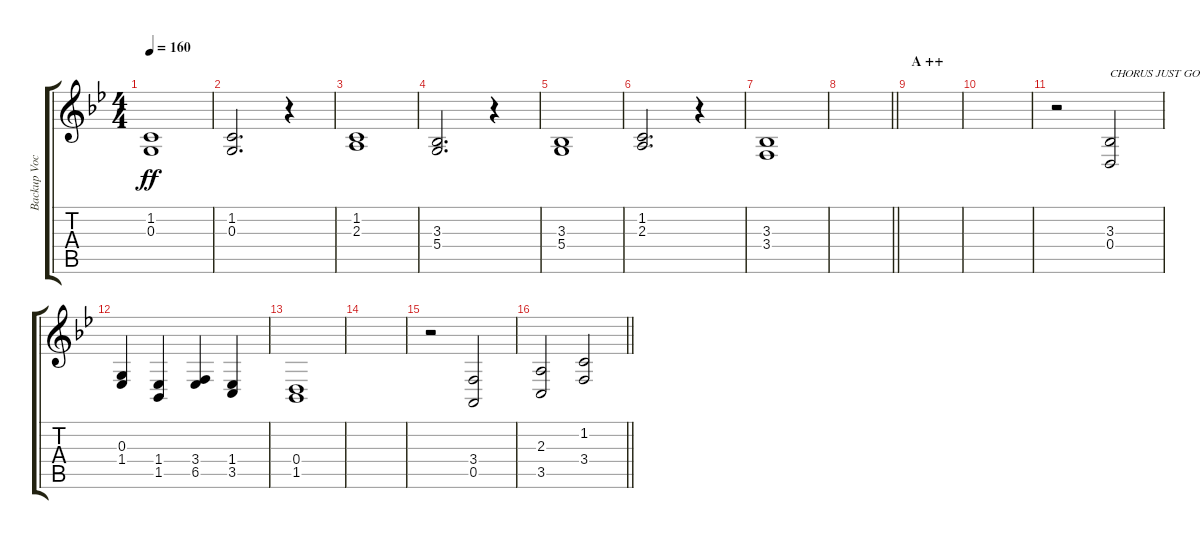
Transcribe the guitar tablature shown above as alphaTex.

\track ("Backup Vocals" "Backup Voc") {instrument altosax}
\staff {score tabs}
\tuning (E4 B3 G3 D3 A2 E2) {hide}
\ts (4 4)
\tempo 160
\clef g2
\ks bb
(1.2 0.3).1{dy ff} |
(1.2 0.3).2{d} r.4 |
(1.2 2.3).1 |
(3.3 5.4).2{d} r.4 |
(3.3 5.4).1 |
(1.2 2.3).2{d} r.4 |
(3.3 3.4).1 |
\barLineRight lightlight
|
\section ("" "A ++")
|
|
r.2 (3.3 0.4).2{txt "CHORUS JUST GOES \"UH\""} |
(0.3 1.4).4 (1.4 1.5).4 (3.4 6.5).4 (1.4 3.5).4 |
(0.4 1.5).1 |
|
r.2 (3.4 0.5).2 |
\barLineRight lightlight
(2.3 3.5).2 (1.2 3.4).2
